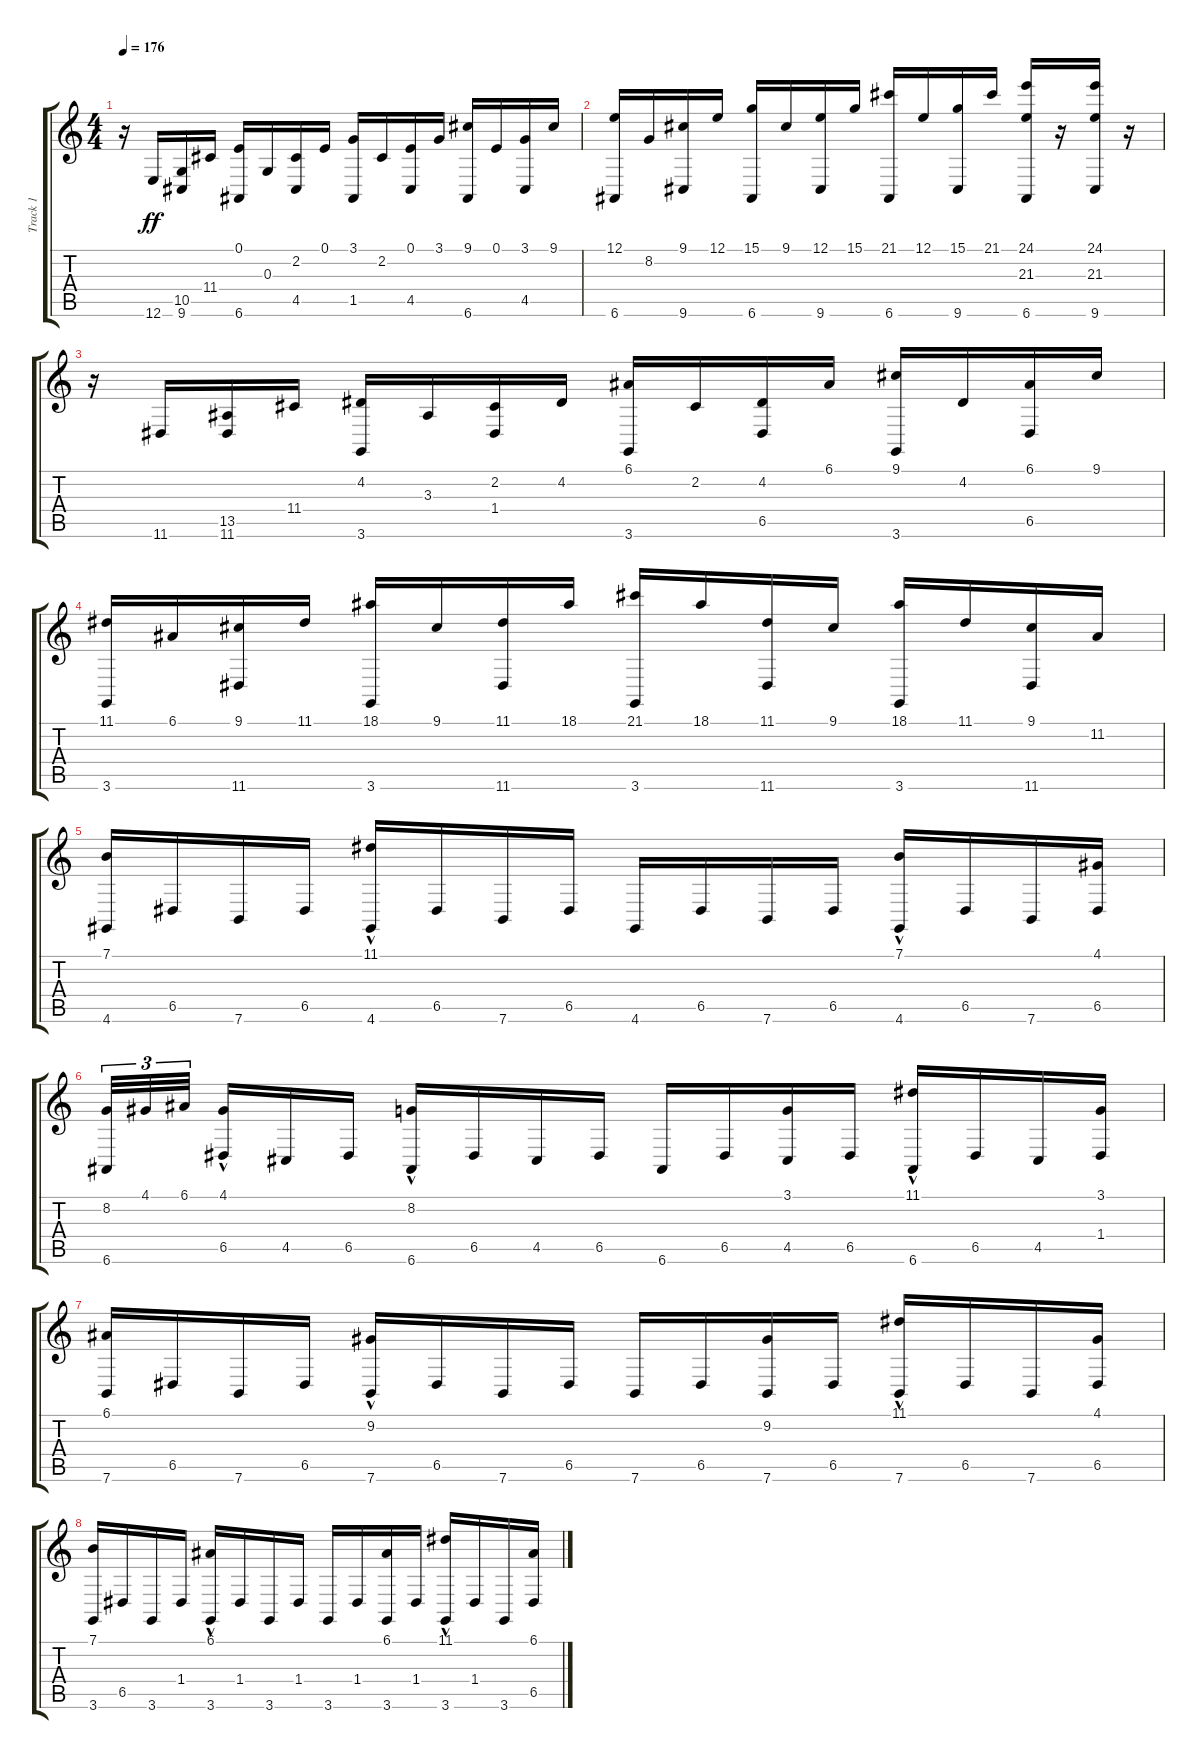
\track ("Track 1" "Track 1") {instrument acousticgrandpiano}
\staff {score tabs}
\tuning (E4 B3 G3 D3 A2 E2) {hide}
\ts (4 4)
\tempo 176
\clef g2
\ks c
r.16{dy ff} 12.6.16 (10.5 9.6).16 11.4.16 (0.1 6.6).16 0.3.16 (2.2 4.5).16 0.1.16 (3.1 1.5).16 2.2.16 (0.1 4.5).16 3.1.16 (9.1 6.6).16 0.1.16 (3.1 4.5).16 9.1.16 |
(12.1 6.6).16 8.2.16 (9.1 9.6).16 12.1.16 (15.1 6.6).16 9.1.16 (12.1 9.6).16 15.1.16 (21.1 6.6).16 12.1.16 (15.1 9.6).16 21.1.16 (24.1 21.3 6.6).16 r.16 (24.1 21.3 9.6).16 r.16 |
r.16 11.6.16 (13.5 11.6).16 11.4.16 (4.2 3.6).16 3.3.16 (2.2 1.4).16 4.2.16 (6.1 3.6).16 2.2.16 (4.2 6.5).16 6.1.16 (9.1 3.6).16 4.2.16 (6.1 6.5).16 9.1.16 |
(11.1 3.6).16 6.1.16 (9.1 11.6).16 11.1.16 (18.1 3.6).16 9.1.16 (11.1 11.6).16 18.1.16 (21.1 3.6).16 18.1.16 (11.1 11.6).16 9.1.16 (18.1 3.6).16 11.1.16 (9.1 11.6).16 11.2.16 |
(7.1 4.6).16 6.5.16 7.6.16 6.5.16 (11.1{hac} 4.6).16 6.5.16 7.6.16 6.5.16 4.6.16 6.5.16 7.6.16 6.5.16 (7.1{hac} 4.6).16 6.5.16 7.6.16 (4.1 6.5).16 |
(8.2 6.6).32{tu (3 2)} 4.1.32{tu (3 2)} 6.1.32{tu (3 2)} (4.1{hac} 6.5).16 4.5.16 6.5.16 (8.2{hac} 6.6).16 6.5.16 4.5.16 6.5.16 6.6.16 6.5.16 (3.1 4.5).16 6.5.16 (11.1{hac} 6.6).16 6.5.16 4.5.16 (3.1 1.4).16 |
(6.1 7.6).16 6.5.16 7.6.16 6.5.16 (9.2{hac} 7.6).16 6.5.16 7.6.16 6.5.16 7.6.16 6.5.16 (9.2 7.6).16 6.5.16 (11.1{hac} 7.6).16 6.5.16 7.6.16 (4.1 6.5).16 |
(7.1 3.6).16 6.5.16 3.6.16 1.4.16 (6.1{hac} 3.6).16 1.4.16 3.6.16 1.4.16 3.6.16 1.4.16 (6.1 3.6).16 1.4.16 (11.1{hac} 3.6).16 1.4.16 3.6.16 (6.1 6.5).16
